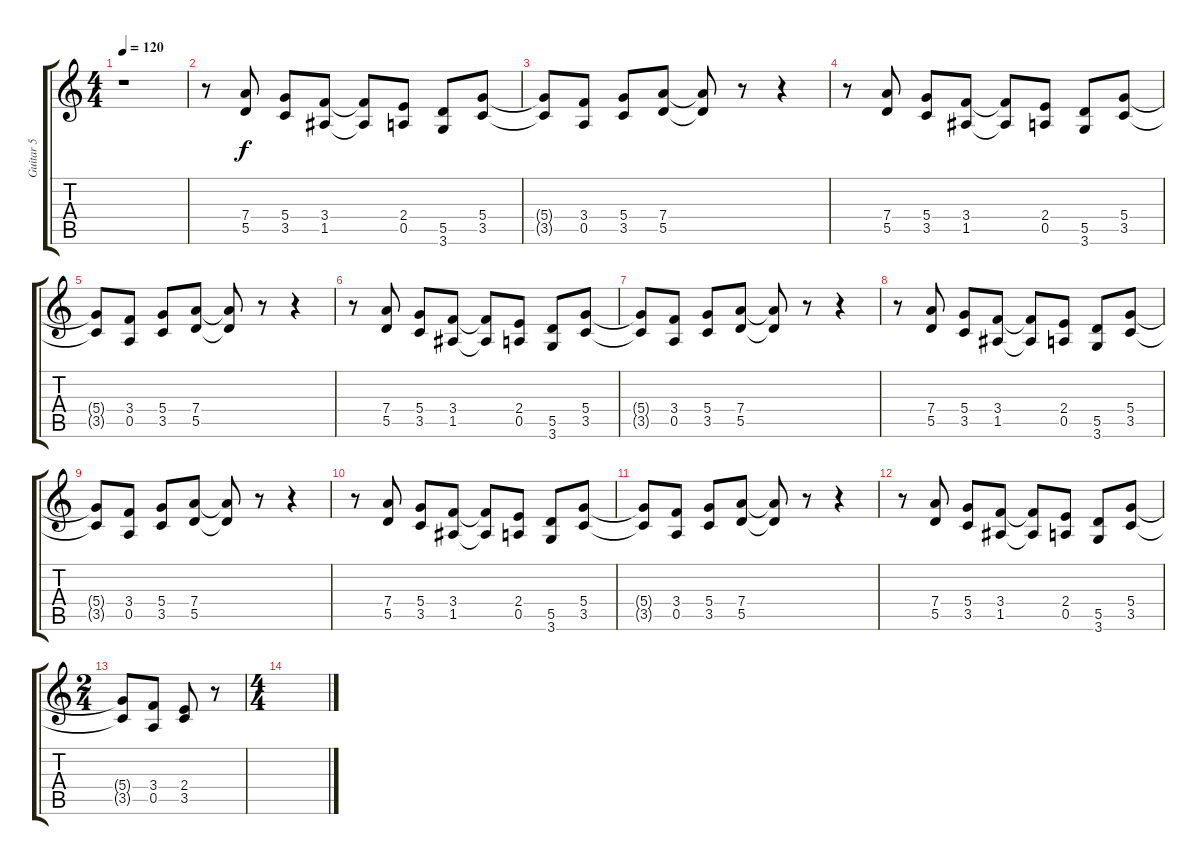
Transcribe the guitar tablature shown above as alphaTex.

\track ("Guitar 5" "Guitar 5") {instrument overdrivenguitar}
\staff {score tabs}
\tuning (E4 B3 G3 D3 A2 E2) {hide}
\ts (4 4)
\tempo 120
\clef g2
\ks c
r.1{dy f instrument overdrivenguitar} |
r.8 (7.4 5.5).8 (5.4 3.5).8 (3.4 1.5).8 (3.4{t} 1.5{t}).8 (2.4 0.5).8 (5.5 3.6).8 (5.4 3.5).8 |
(5.4{t} 3.5{t}).8 (3.4 0.5).8 (5.4 3.5).8 (7.4 5.5).8 (7.4{t} 5.5{t}).8 r.8 r.4 |
r.8 (7.4 5.5).8 (5.4 3.5).8 (3.4 1.5).8 (3.4{t} 1.5{t}).8 (2.4 0.5).8 (5.5 3.6).8 (5.4 3.5).8 |
(5.4{t} 3.5{t}).8 (3.4 0.5).8 (5.4 3.5).8 (7.4 5.5).8 (7.4{t} 5.5{t}).8 r.8 r.4 |
r.8 (7.4 5.5).8 (5.4 3.5).8 (3.4 1.5).8 (3.4{t} 1.5{t}).8 (2.4 0.5).8 (5.5 3.6).8 (5.4 3.5).8 |
(5.4{t} 3.5{t}).8 (3.4 0.5).8 (5.4 3.5).8 (7.4 5.5).8 (7.4{t} 5.5{t}).8 r.8 r.4 |
r.8 (7.4 5.5).8 (5.4 3.5).8 (3.4 1.5).8 (3.4{t} 1.5{t}).8 (2.4 0.5).8 (5.5 3.6).8 (5.4 3.5).8 |
(5.4{t} 3.5{t}).8 (3.4 0.5).8 (5.4 3.5).8 (7.4 5.5).8 (7.4{t} 5.5{t}).8 r.8 r.4 |
r.8 (7.4 5.5).8 (5.4 3.5).8 (3.4 1.5).8 (3.4{t} 1.5{t}).8 (2.4 0.5).8 (5.5 3.6).8 (5.4 3.5).8 |
(5.4{t} 3.5{t}).8 (3.4 0.5).8 (5.4 3.5).8 (7.4 5.5).8 (7.4{t} 5.5{t}).8 r.8 r.4 |
r.8 (7.4 5.5).8 (5.4 3.5).8 (3.4 1.5).8 (3.4{t} 1.5{t}).8 (2.4 0.5).8 (5.5 3.6).8 (5.4 3.5).8 |
\ts (2 4)
(5.4{t} 3.5{t}).8 (3.4 0.5).8 (2.4 3.5).8 r.8 |
\ts (4 4)
